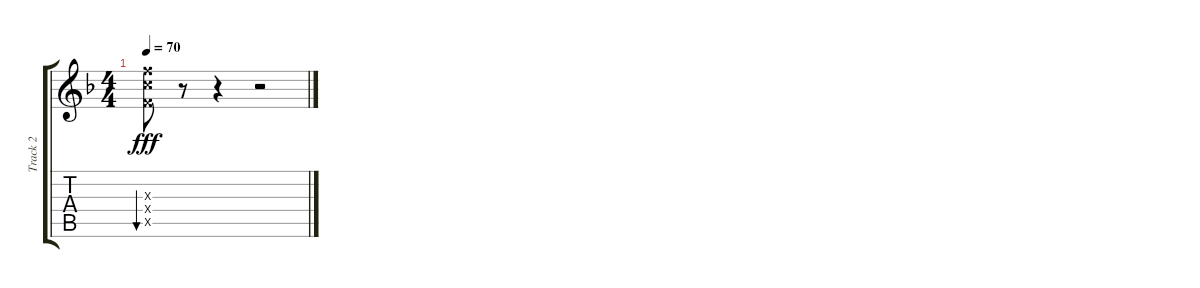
\track ("Track 2" "Track 2") {instrument electricguitarclean}
\staff {score tabs}
\tuning (E4 B3 G3 D3 A2 E2) {hide}
\ts (4 4)
\tempo 70
\clef g2
\ks f
(10.3{x} 10.4{x} 8.5{x}).8{bu 120 dy fff} r.8 r.4 r.2
